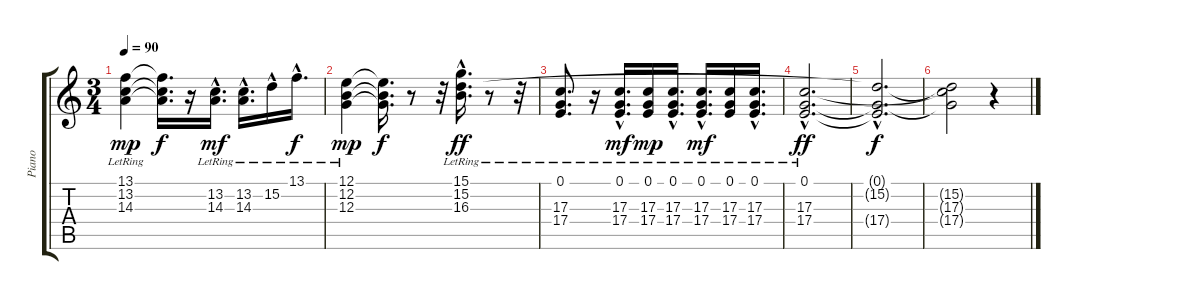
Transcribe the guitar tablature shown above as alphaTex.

\track ("Piano" "Piano") {instrument acousticgrandpiano}
\staff {score tabs}
\tuning (E4 B3 G3 D3 A2 E2) {hide}
\ts (3 4)
\tempo 90
\clef g2
\ks c
(13.1{lr} 13.2{lr} 14.3{lr}).4{dy mp} (13.1{t} 13.2{t} 14.3{t}).16{d dy f} r.16 (13.2{hac lr} 14.3{hac lr}).16{d dy mf} (13.2{hac lr} 14.3{hac lr}).16{d} 15.2{hac lr}.16 13.1{hac lr}.16{d dy f} |
(12.1{lr} 12.2{lr} 12.3{lr}).4{dy mp} (12.1{t} 12.2{t} 12.3{t}).16{d dy f} r.8 r.32 (15.1{hac lr} 15.2{hac lr} 16.3{hac lr}).16{d dy ff} r.8 r.32 |
(0.1{lr} 17.3{lr} 17.4{lr}).8{d} r.16 (0.1{hac lr} 17.3{hac lr} 17.4{hac lr}).16{d dy mf} (0.1{lr} 17.3{lr} 17.4{lr}).16{dy mp} (0.1{hac lr} 17.3{hac lr} 17.4{hac lr}).16{d} (0.1{hac lr} 17.3{hac lr} 17.4{hac lr}).16{d dy mf} (0.1{lr} 17.3{lr} 17.4{lr}).16 (0.1{hac lr} 17.3{hac lr} 17.4{hac lr}).16{d} |
(0.1{hac lr} 17.3{hac lr} 17.4{hac lr}).2{d dy ff} |
(0.1{hac t} 15.2{hac t} 17.4{hac t}).2{d dy f} |
(15.2{t} 17.3{t} 17.4{t}).2 r.4
